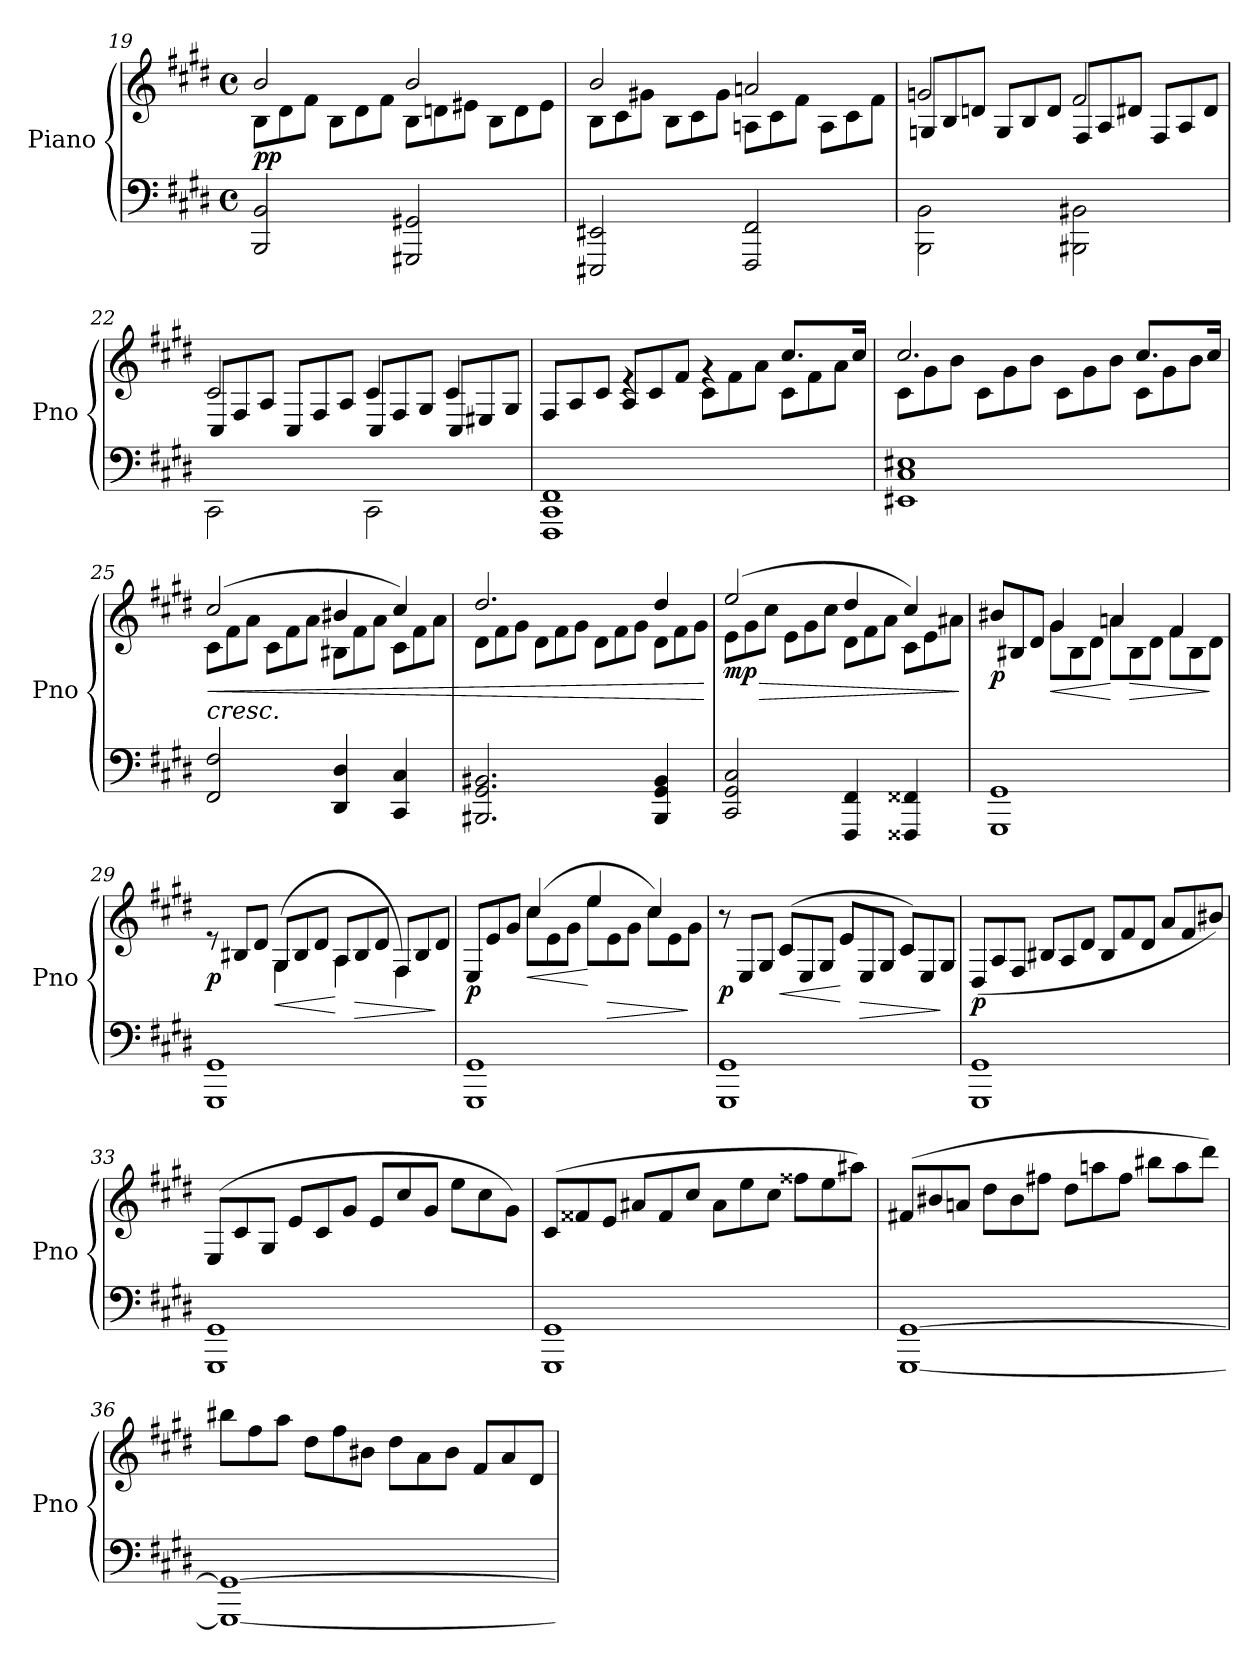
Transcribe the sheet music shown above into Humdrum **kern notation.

**kern	**kern	**dynam
*part1	*part1	*part1
*staff2	*staff1	*staff1/2
*I"Piano	*	*
*I'Pno	*	*
!!LO:LB:g=z
*clefF4	*clefG2	*
*k[f#c#g#d#]	*k[f#c#g#d#]	*
*M4/4	*M4/4	*
*met(c)	*met(c)	*
=19	=19	=19
*	*^	*
*	*	*Xtuplet	*
!	!	!	!LO:DY:b
2BBB/ 2BB/	2b/	12B\L	pp
.	.	12d#\	.
.	.	12f#\J	.
.	.	12B\L	.
.	.	12d#\	.
.	.	12f#\J	.
2GGG#X/ 2GG#X/	2b/	12B\L	.
.	.	12dn\	.
.	.	12e#X\J	.
.	.	12B\L	.
.	.	12d\	.
.	.	12e#\J	.
=20	=20	=20	=20
2EEE#X/ 2EE#X/	2b/	12B\L	.
.	.	12c#\	.
.	.	12g#X\J	.
.	.	12B\L	.
.	.	12c#\	.
.	.	12g#\J	.
2FFF#/ 2FF#/	2an/	12An\L	.
.	.	12c#\	.
.	.	12f#\J	.
.	.	12A\L	.
.	.	12c#\	.
.	.	12f#\J	.
!!LO:LB:g=z	!!
=21	=21	=21	=21
2BBB\ 2BB\	2gn/	12Gn/L	.
.	.	12B/	.
.	.	12dn/J	.
.	.	12G/L	.
.	.	12B/	.
.	.	12d/J	.
2BBB#X\ 2BB#X\	2f#/	12F#/L	.
.	.	12A/	.
.	.	12d#X/J	.
.	.	12F#/L	.
.	.	12A/	.
.	.	12d#/J	.
=22	=22	=22	=22
2CC#\	2c#/	12C#/L	.
.	.	12F#/	.
.	.	12A/J	.
.	.	12C#/L	.
.	.	12F#/	.
.	.	12A/J	.
2CC#\	4c#/	12C#/L	.
.	.	12F#/	.
.	.	12G#/J	.
.	4c#/	12C#/L	.
.	.	12E#X/	.
.	.	12G#/J	.
!!LO:LB:g=z	!!
=23	=23	=23	=23
1FFF# 1CC# 1FF#	4F#/	12F#/L	.
.	.	12A/	.
.	.	12c#/J	.
.	4re	12A/L	.
.	.	12c#/	.
.	.	12f#/J	.
.	4rg	12c#\L	.
.	.	12f#\	.
.	.	12a\J	.
.	8.cc#/L	12c#\L	.
.	.	12f#\	.
.	.	12a\J	.
.	16cc#/Jk	.	.
=24	=24	=24	=24
1EE#X 1C# 1E#X	2.cc#/	12c#\L	.
.	.	12g#\	.
.	.	12b\J	.
.	.	12c#\L	.
.	.	12g#\	.
.	.	12b\J	.
.	.	12c#\L	.
.	.	12g#\	.
.	.	12b\J	.
.	8.cc#/L	12c#\L	.
.	.	12g#\	.
.	.	12b\J	.
.	16cc#/Jk	.	.
=25	=25	=25	=25
!	!LO:TX:b:i:t=cresc.	!	!
!	!	!	!LO:HP:b
2FF#/ 2F#/	(>2cc#/	12c#\L	<
.	.	12f#\	.
.	.	12a\J	.
.	.	12c#\L	.
.	.	12f#\	.
.	.	12a\J	.
4DD#/ 4D#/	4b#X/	12B#X\L	.
.	.	12f#\	.
.	.	12a\J	.
4CC#/ 4C#/	4cc#/)	12c#\L	.
.	.	12f#\	.
.	.	12a\J	.
!!LO:PB:g=z	!!
=26	=26	=26	=26
2.BBB#X/ 2.GG#/ 2.BB#X/	2.dd#/	12d#\L	.
.	.	12f#\	.
.	.	12g#\J	.
.	.	12d#\L	.
.	.	12f#\	.
.	.	12g#\J	.
.	.	12d#\L	.
.	.	12f#\	.
.	.	12g#\J	.
4BBB#/ 4GG#/ 4BB#/	4dd#/	12d#\L	.
.	.	12f#\	.
.	.	12g#\J	.
*	*v	*v	*
.	.	[
=27	=27	=27
!	!LO:TX:b:i:t=dim.	!
!	!	!LO:HP:b
*	*^	*
!	!	!	!LO:DY:n=1:b
2CC#/ 2GG#/ 2C#/	(>2ee/	12e\L	> mp
.	.	12g#\	.
.	.	12cc#\J	.
.	.	12e\L	.
.	.	12g#\	.
.	.	12cc#\J	.
4FFF#/ 4FF#/	4dd#/	12d#\L	.
.	.	12f#\	.
.	.	12a\J	.
4FFF##X/ 4FF##X/	4cc#/)	12c#\L	.
.	.	12e\	.
.	.	12a#X\J	.
*	*v	*v	*
.	.	]
=28	=28	=28
*	*^	*
!	!	!	!LO:DY:b
1GGG# 1GG#	12b#X/L	4ryy	p
.	12B#X/	.	.
.	12d#/J	.	.
!	!	!	!LO:HP:b
.	4g#/	12g#\L	<
.	.	12B#\	.
.	.	12d#\J	.
.	4an/	12a\L	[
!	!	!	!LO:HP:b
.	.	12B#\	>
.	.	12d#\J	.
.	4f#/	12f#\L	.
.	.	12B#\	.
.	.	12d#\J	]
!!LO:LB:g=z	!!
=29	=29	=29	=29
!	!	!	!LO:DY:b
1GGG# 1GG#	12re	4ryy	p
.	12B#X/L	.	.
.	12d#/J	.	.
!	!	!	!LO:HP:b
.	(<4G#\	12G#/L	<
.	.	12B#/	.
.	.	12d#/J	.
.	4A\	12A/L	[
!	!	!	!LO:HP:b
.	.	12B#/	>
.	.	12d#/J	.
.	4F#\)	12F#/L	.
.	.	12B#/	.
.	.	12d#/J	]
=30	=30	=30	=30
!	!	!	!LO:DY:b
1GGG# 1GG#	12E/L	4ryy	p
.	12e/	.	.
.	12g#/J	.	.
!	!	!	!LO:HP:b
.	(>4cc#/	12cc#\L	<
.	.	12e\	.
.	.	12g#\J	.
.	4ee/	12ee\L	[
!	!	!	!LO:HP:b
.	.	12e\	>
.	.	12g#\J	.
.	4cc#/)	12cc#\L	.
.	.	12e\	.
.	.	12g#\J	]
=31	=31	=31	=31
!	!	!	!LO:DY:b
1GGG# 1GG#	12r	4ryy	p
.	12E/L	.	.
.	12G#/J	.	.
!	!	!	!LO:HP:b
.	(>4c#/	12c#/L	<
.	.	12E/	.
.	.	12G#/J	.
.	4e/	12e/L	[
!	!	!	!LO:HP:b
.	.	12E/	>
.	.	12G#/J	.
.	4c#/)	12c#/L	.
.	.	12E/	.
.	.	12G#/J	]
!!LO:LB:g=z
=32	=32	=32	=32
!	!	!	!LO:DY:b
*	*v	*v	*
1GGG# 1GG#	(>12D#/L	p
.	12A/	.
.	12F#/J	.
.	12B#X/L	.
.	12A/	.
.	12d#/J	.
.	12B#/L	.
.	12f#/	.
.	12d#/J	.
.	12a/L	.
.	12f#/	.
.	12b#X/J)	.
=33	=33	=33
1GGG# 1GG#	(>12E/L	.
.	12c#/	.
.	12G#/J	.
.	12e/L	.
.	12c#/	.
.	12g#/J	.
.	12e/L	.
.	12cc#/	.
.	12g#/J	.
.	12ee\L	.
.	12cc#\	.
.	12g#\J)	.
=34	=34	=34
1GGG# 1GG#	(>12c#/L	.
.	12f##X/	.
.	12e/J	.
.	12a#X/L	.
.	12f##/	.
.	12cc#/J	.
.	12a#\L	.
.	12ee\	.
.	12cc#\J	.
.	12ff##X\L	.
.	12ee\	.
.	12aa#X\J)	.
!!LO:LB:g=z
=35	=35	=35
[1GGG# [1GG#	(>12f#X/L	.
.	12b#X/	.
.	12an/J	.
.	12dd#\L	.
.	12b#\	.
.	12ff#X\J	.
.	12dd#\L	.
.	12aan\	.
.	12ff#\J	.
.	12bb#X\L	.
.	12aa\	.
.	12ddd#\J)	.
=36	=36	=36
1GGG#_ 1GG#_	12bb#X\L	.
.	12ff#\	.
.	12aa\J	.
.	12dd#\L	.
.	12ff#\	.
.	12b#X\J	.
.	12dd#\L	.
.	12a\	.
.	12b#\J	.
.	12f#/L	.
.	12a/	.
.	12d#/J	.
=	=	=
*-	*-	*-
